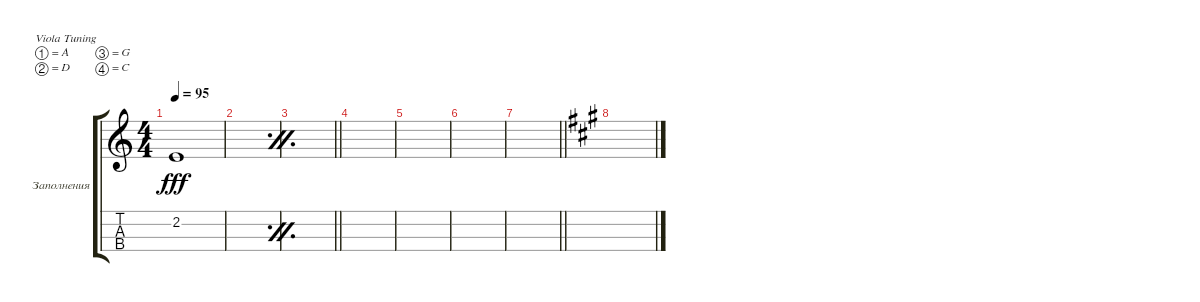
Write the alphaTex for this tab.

\defaultSystemsLayout 4
\bracketExtendMode groupsimilarinstruments
\firstSystemTrackNameOrientation horizontal
\otherSystemsTrackNameOrientation horizontal
\track ("Заполнения" "Заполнения") {instrument viola}
\staff {score tabs}
\tuning (A4 D4 G3 C3)
\ts (4 4)
\tempo 95
\clef g2
\ks c
2.2{t}.1{dy fff} |
\simile firstofdouble
|
\simile secondofdouble
\barLineRight lightlight
|
\simile none
|
|
|
\barLineRight lightlight
|
\ks a
